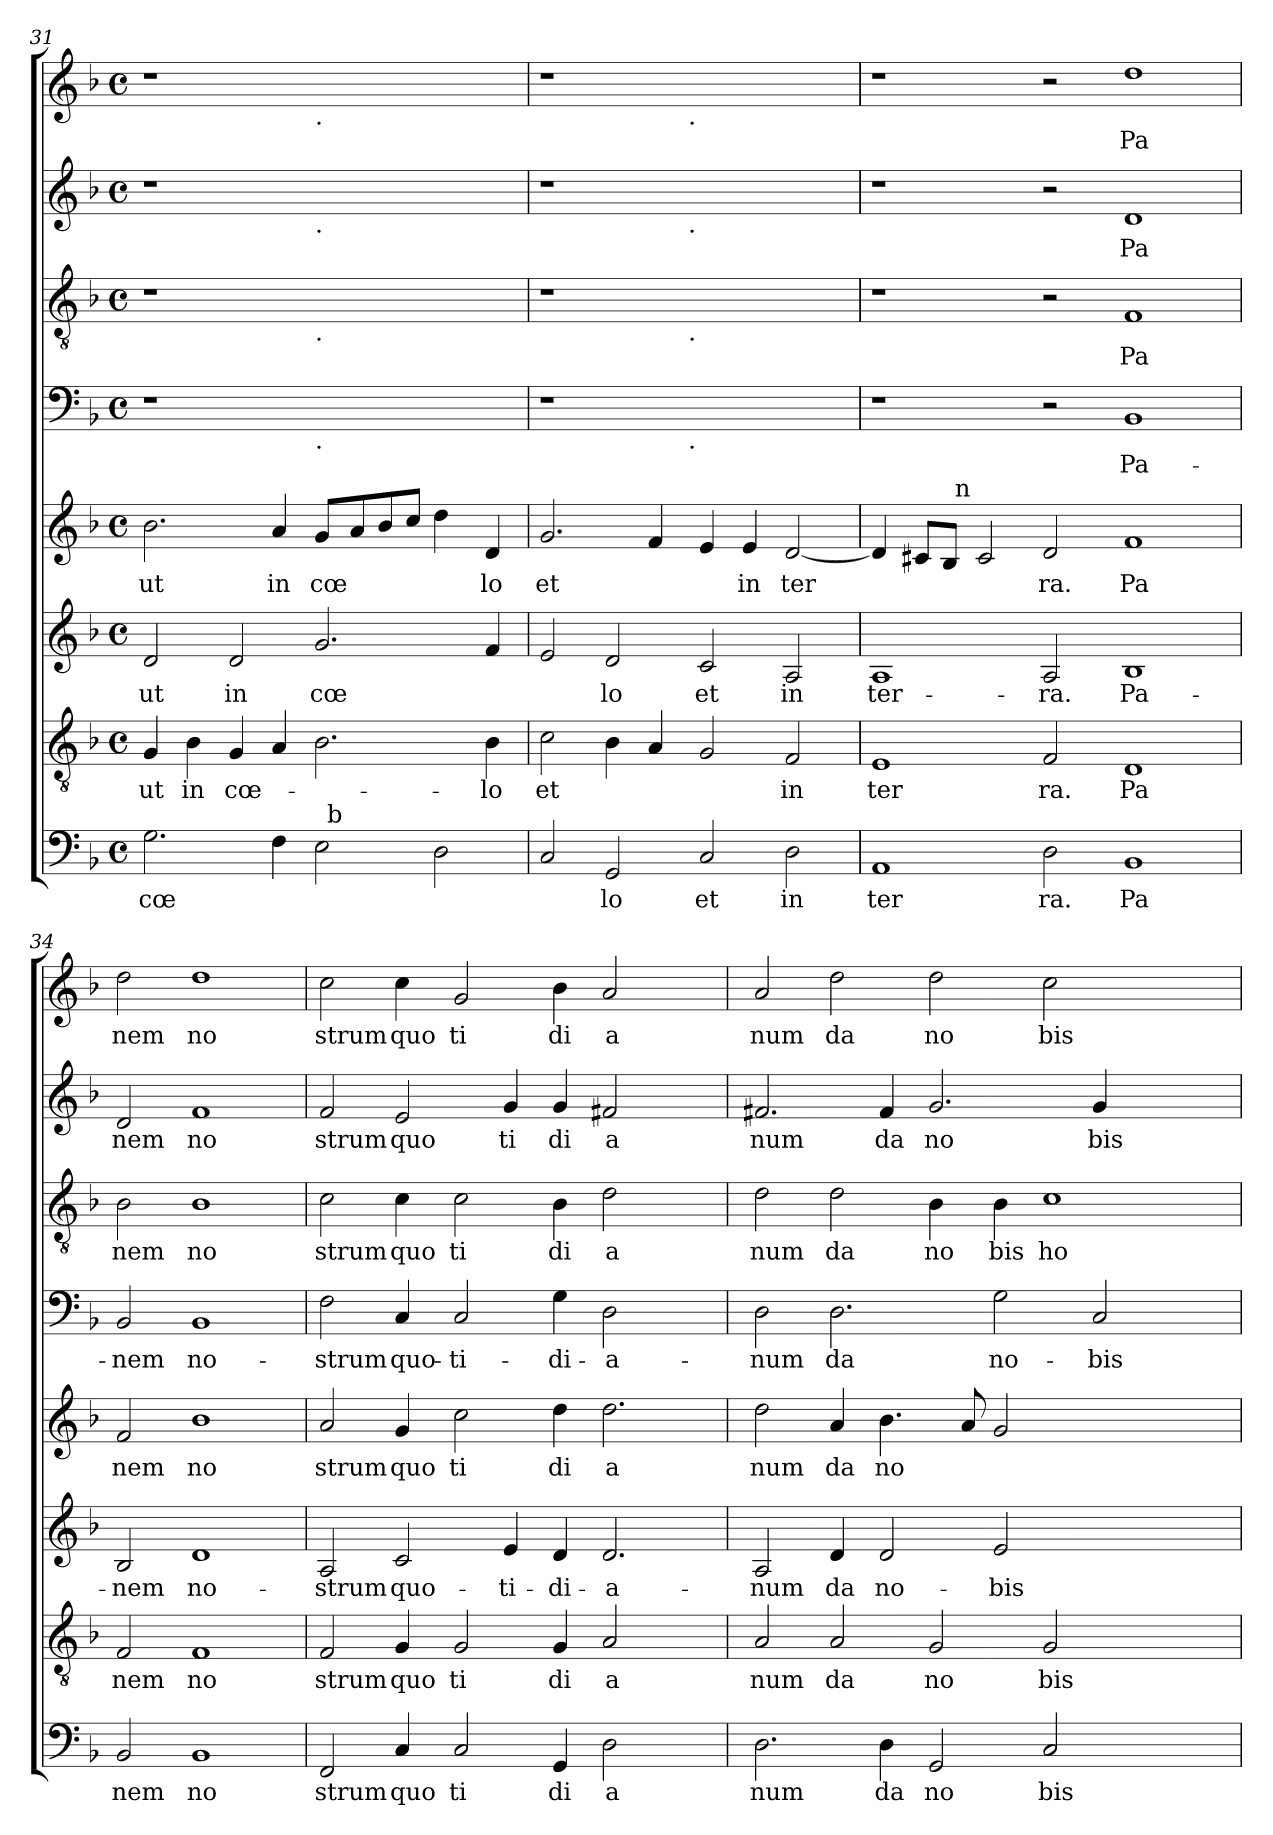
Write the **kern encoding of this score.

**kern	**text	**kern	**text	**kern	**text	**kern	**text	**kern	**text	**kern	**text	**kern	**text	**kern	**text
*part8	*part8	*part7	*part7	*part6	*part6	*part5	*part5	*part4	*part4	*part3	*part3	*part2	*part2	*part1	*part1
*staff8	*staff8	*staff7	*staff7	*staff6	*staff6	*staff5	*staff5	*staff4	*staff4	*staff3	*staff3	*staff2	*staff2	*staff1	*staff1
*clefF4	*	*clefGv2	*	*clefG2	*	*clefG2	*	*clefF4	*	*clefGv2	*	*clefG2	*	*clefG2	*
*k[b-]	*	*k[b-]	*	*k[b-]	*	*k[b-]	*	*k[b-]	*	*k[b-]	*	*k[b-]	*	*k[b-]	*
*F:	*	*F:	*	*F:	*	*F:	*	*F:	*	*F:	*	*F:	*	*F:	*
*M4/4	*	*M4/4	*	*M4/4	*	*M4/4	*	*M4/4	*	*M4/4	*	*M4/4	*	*M4/4	*
*met(c)	*	*met(c)	*	*met(c)	*	*met(c)	*	*met(c)	*	*met(c)	*	*met(c)	*	*met(c)	*
=31	=31	=31	=31	=31	=31	=31	=31	=31	=31	=31	=31	=31	=31	=31	=31
!	!LO:LY:b	!	!LO:LY:b	!	!LO:LY:b	!	!LO:LY:b	!	!	!	!	!	!	!	!
*^	*	*	*	*	*	*	*	*	*	*	*	*	*	*	*
2.G\	1ryy	cœ	4G/	-ut	2d/	ut	2.b-\	ut	1r	.	1r	.	1r	.	1r	.
!	!	!	!	!LO:LY:b	!	!	!	!	!	!	!	!	!	!	!	!
.	.	.	4B-\	in	.	.	.	.	.	.	.	.	.	.	.	.
!	!	!	!	!LO:LY:b	!	!LO:LY:b	!	!	!	!	!	!	!	!	!	!
.	.	.	4G/	cœ-	2d/	in	.	.	.	.	.	.	.	.	.	.
!	!	!	!	!	!	!	!	!LO:LY:b	!	!	!	!	!	!	!	!
4F\	.	.	4A/	.	.	.	4a/	in	.	.	.	.	.	.	.	.
!	!	!	!	!	!	!	!	!	!	!	!	!	!	!	!LO:TX:b:t=.	!
!	!	!	!	!	!	!	!	!	!	!	!	!	!LO:TX:b:t=.	!	!	!
!	!	!	!	!	!	!	!	!	!	!	!LO:TX:b:t=.	!	!	!	!	!
!	!	!	!	!	!	!	!	!	!LO:TX:b:t=.	!	!	!	!	!	!	!
!	!	!	!	!	!	!LO:LY:b	!	!LO:LY:b	!	!	!	!	!	!	!	!
2E\	32ryy	.	2.B-\	.	2.g/	cœ	8g/L	cœ	1ryy	.	1ryy	.	1ryy	.	1ryy	.
!	!LO:TX:a:t=b	!	!	!	!	!	!	!	!	!	!	!	!	!	!	!
.	2ryy	.	.	.	.	.	.	.	.	.	.	.	.	.	.	.
.	.	.	.	.	.	.	8a/	.	.	.	.	.	.	.	.	.
.	.	.	.	.	.	.	8b-/	.	.	.	.	.	.	.	.	.
.	.	.	.	.	.	.	8cc/J	.	.	.	.	.	.	.	.	.
2D\	.	.	.	.	.	.	4dd\	.	.	.	.	.	.	.	.	.
.	4...ryy	.	.	.	.	.	.	.	.	.	.	.	.	.	.	.
!	!	!	!	!LO:LY:b	!	!	!	!LO:LY:b	!	!	!	!	!	!	!	!
.	.	.	4B-\	-lo	4f/	.	4d/	lo	.	.	.	.	.	.	.	.
=32	=32	=32	=32	=32	=32	=32	=32	=32	=32	=32	=32	=32	=32	=32	=32	=32
!	!	!	!	!LO:LY:b	!	!	!	!LO:LY:b	!	!	!	!	!	!	!	!
*v	*v	*	*	*	*	*	*	*	*^	*	*^	*	*^	*	*^	*
2C/	.	2c\	et	2e/	.	2.g/	et	1r	2ryy	.	1r	2ryy	.	1r	2ryy	.	1r	2ryy	.
!	!LO:LY:b	!	!	!	!LO:LY:b	!	!	!	!	!	!	!	!	!	!	!	!	!	!
2GG/	lo	4B-\	.	2d/	lo	.	.	.	4...ryy	.	.	4...ryy	.	.	4...ryy	.	.	4...ryy	.
.	.	4A/	.	.	.	4f/	.	.	.	.	.	.	.	.	.	.	.	.	.
!	!	!	!	!	!	!	!	!	!	!	!	!	!	!	!	!	!	!LO:TX:b:t=.	!
!	!	!	!	!	!	!	!	!	!	!	!	!	!	!	!LO:TX:b:t=.	!	!	!	!
!	!	!	!	!	!	!	!	!	!	!	!	!LO:TX:b:t=.	!	!	!	!	!	!	!
!	!	!	!	!	!	!	!	!	!LO:TX:b:t=.	!	!	!	!	!	!	!	!	!	!
.	.	.	.	.	.	.	.	.	1ryy	.	.	1ryy	.	.	1ryy	.	.	1ryy	.
!	!LO:LY:b	!	!	!	!LO:LY:b	!	!	!	!	!	!	!	!	!	!	!	!	!	!
2C/	et	2G/	.	2c/	et	4e/	.	1ryy	.	.	1ryy	.	.	1ryy	.	.	1ryy	.	.
!	!	!	!	!	!	!	!LO:LY:b	!	!	!	!	!	!	!	!	!	!	!	!
.	.	.	.	.	.	4e/	in	.	.	.	.	.	.	.	.	.	.	.	.
!	!LO:LY:b	!	!LO:LY:b	!	!LO:LY:b	!	!LO:LY:b	!	!	!	!	!	!	!	!	!	!	!	!
2D\	in	2F/	in	2A/	in	[<2d/	ter	.	.	.	.	.	.	.	.	.	.	.	.
.	.	.	.	.	.	.	.	.	32ryy	.	.	32ryy	.	.	32ryy	.	.	32ryy	.
!!LO:LB:g=z
=33	=33	=33	=33	=33	=33	=33	=33	=33	=33	=33	=33	=33	=33	=33	=33	=33	=33	=33	=33
!	!LO:LY:b	!	!LO:LY:b	!	!LO:LY:b	!	!	!	!	!	!	!	!	!	!	!	!	!	!
*	*	*	*	*	*	*	*	*v	*v	*	*	*	*	*v	*v	*	*v	*v	*
*	*	*	*	*	*	*^	*	*	*	*v	*v	*	*	*	*	*
1AA	ter	1E	ter	1A	ter-	4d/]	4ryy	.	1r	.	1r	.	1r	.	1r	.
.	.	.	.	.	.	8c#X/L	8ryy	.	.	.	.	.	.	.	.	.
.	.	.	.	.	.	8B-/J	32ryy	.	.	.	.	.	.	.	.	.
!	!	!	!	!	!	!	!LO:TX:a:t=n	!	!	!	!	!	!	!	!	!
.	.	.	.	.	.	.	1ryy	.	.	.	.	.	.	.	.	.
.	.	.	.	.	.	2c#/	.	.	.	.	.	.	.	.	.	.
!	!LO:LY:b	!	!LO:LY:b	!	!LO:LY:b	!	!	!LO:LY:b	!	!	!	!	!	!	!	!
2D\	ra.	2F/	ra.	2A/	-ra.	2d/	.	ra.	2r	.	2r	.	2r	.	2r	.
.	.	.	.	.	.	.	1ryy	.	.	.	.	.	.	.	.	.
!	!LO:LY:b	!	!LO:LY:b	!	!LO:LY:b	!	!	!LO:LY:b	!	!LO:LY:b	!	!LO:LY:b	!	!LO:LY:b	!	!LO:LY:b
1BB-	Pa	1D	Pa	1B-	Pa-	1f	.	Pa	1BB-	Pa-	1F	Pa	1d	Pa	1dd	Pa
.	.	.	.	.	.	.	16.ryy	.	.	.	.	.	.	.	.	.
=34	=34	=34	=34	=34	=34	=34	=34	=34	=34	=34	=34	=34	=34	=34	=34	=34
!	!LO:LY:b	!	!LO:LY:b	!	!LO:LY:b	!	!	!LO:LY:b	!	!LO:LY:b	!	!LO:LY:b	!	!LO:LY:b	!	!LO:LY:b
*	*	*	*	*	*	*v	*v	*	*	*	*	*	*	*	*	*
2BB-/	nem	2F/	nem	2B-/	-nem	2f/	nem	2BB-/	-nem	2B-\	nem	2d/	nem	2dd\	nem
!	!LO:LY:b	!	!LO:LY:b	!	!LO:LY:b	!	!LO:LY:b	!	!LO:LY:b	!	!LO:LY:b	!	!LO:LY:b	!	!LO:LY:b
1BB-	no	1F	no	1d	no-	1b-	no	1BB-	no-	1B-	no	1f	no	1dd	no
=35	=35	=35	=35	=35	=35	=35	=35	=35	=35	=35	=35	=35	=35	=35	=35
!	!LO:LY:b	!	!LO:LY:b	!	!LO:LY:b	!	!LO:LY:b	!	!LO:LY:b	!	!LO:LY:b	!	!LO:LY:b	!	!LO:LY:b
2FF/	strum	2F/	strum	2A/	-strum	2a/	strum	2F\	-strum	2c\	strum	2f/	strum	2cc\	strum
!	!LO:LY:b	!	!LO:LY:b	!	!LO:LY:b	!	!LO:LY:b	!	!LO:LY:b	!	!LO:LY:b	!	!LO:LY:b	!	!LO:LY:b
4C/	quo	4G/	quo	2c/	quo-	4g/	quo	4C/	quo-	4c\	quo	2e/	quo	4cc\	quo
!	!LO:LY:b	!	!LO:LY:b	!	!	!	!LO:LY:b	!	!LO:LY:b	!	!LO:LY:b	!	!	!	!LO:LY:b
2C/	ti	2G/	ti	.	.	2cc\	ti	2C/	-ti-	2c\	ti	.	.	2g/	ti
!	!	!	!	!	!LO:LY:b	!	!	!	!	!	!	!	!LO:LY:b	!	!
.	.	.	.	4e/	-ti-	.	.	.	.	.	.	4g/	ti	.	.
!	!LO:LY:b	!	!LO:LY:b	!	!LO:LY:b	!	!LO:LY:b	!	!LO:LY:b	!	!LO:LY:b	!	!LO:LY:b	!	!LO:LY:b
4GG/	di	4G/	di	4d/	-di-	4dd\	di	4G\	-di-	4B-\	di	4g/	di	4b-\	di
!	!LO:LY:b	!	!LO:LY:b	!	!LO:LY:b	!	!LO:LY:b	!	!LO:LY:b	!	!LO:LY:b	!	!LO:LY:b	!	!LO:LY:b
2D\	a	2A/	a	2.d/	-a-	2.dd\	a	2D\	-a-	2d\	a	2f#X/	a	2a/	a
4ryy	.	4ryy	.	.	.	.	.	4ryy	.	4ryy	.	4ryy	.	4ryy	.
=36	=36	=36	=36	=36	=36	=36	=36	=36	=36	=36	=36	=36	=36	=36	=36
!	!LO:LY:b	!	!LO:LY:b	!	!LO:LY:b	!	!LO:LY:b	!	!LO:LY:b	!	!LO:LY:b	!	!LO:LY:b	!	!LO:LY:b
2.D\	num	2A/	num	2A/	-num	2dd\	num	2D\	-num	2d\	num	2.f#X/	num	2a/	num
!	!	!	!LO:LY:b	!	!LO:LY:b	!	!LO:LY:b	!	!LO:LY:b	!	!LO:LY:b	!	!	!	!LO:LY:b
.	.	2A/	da	4d/	da	4a/	da	2.D\	da	2d\	da	.	.	2dd\	da
!	!LO:LY:b	!	!	!	!LO:LY:b	!	!LO:LY:b	!	!	!	!	!	!LO:LY:b	!	!
4D\	da	.	.	2d/	no-	4.b-\	no	.	.	.	.	4f#/	da	.	.
!	!LO:LY:b	!	!LO:LY:b	!	!	!	!	!	!	!	!LO:LY:b	!	!LO:LY:b	!	!LO:LY:b
2GG/	no	2G/	no	.	.	.	.	.	.	4B-\	no	2.g/	no	2dd\	no
.	.	.	.	.	.	8a/	.	.	.	.	.	.	.	.	.
!	!	!	!	!	!LO:LY:b	!	!	!	!LO:LY:b	!	!LO:LY:b	!	!	!	!
.	.	.	.	2e/	-bis	2g/	.	2G\	no-	4B-\	bis	.	.	.	.
!	!LO:LY:b	!	!LO:LY:b	!	!	!	!	!	!	!	!LO:LY:b	!	!	!	!LO:LY:b
2C/	bis	2G/	bis	.	.	.	.	.	.	1c	ho	.	.	2cc\	bis
!	!	!	!	!	!	!	!	!	!LO:LY:b	!	!	!	!LO:LY:b	!	!
.	.	.	.	2.ryy	.	2.ryy	.	2C/	-bis	.	.	4g/	bis	.	.
2ryy	.	2ryy	.	.	.	.	.	.	.	.	.	2ryy	.	2ryy	.
.	.	.	.	.	.	.	.	4ryy	.	.	.	.	.	.	.
=	=	=	=	=	=	=	=	=	=	=	=	=	=	=	=
*-	*-	*-	*-	*-	*-	*-	*-	*-	*-	*-	*-	*-	*-	*-	*-
